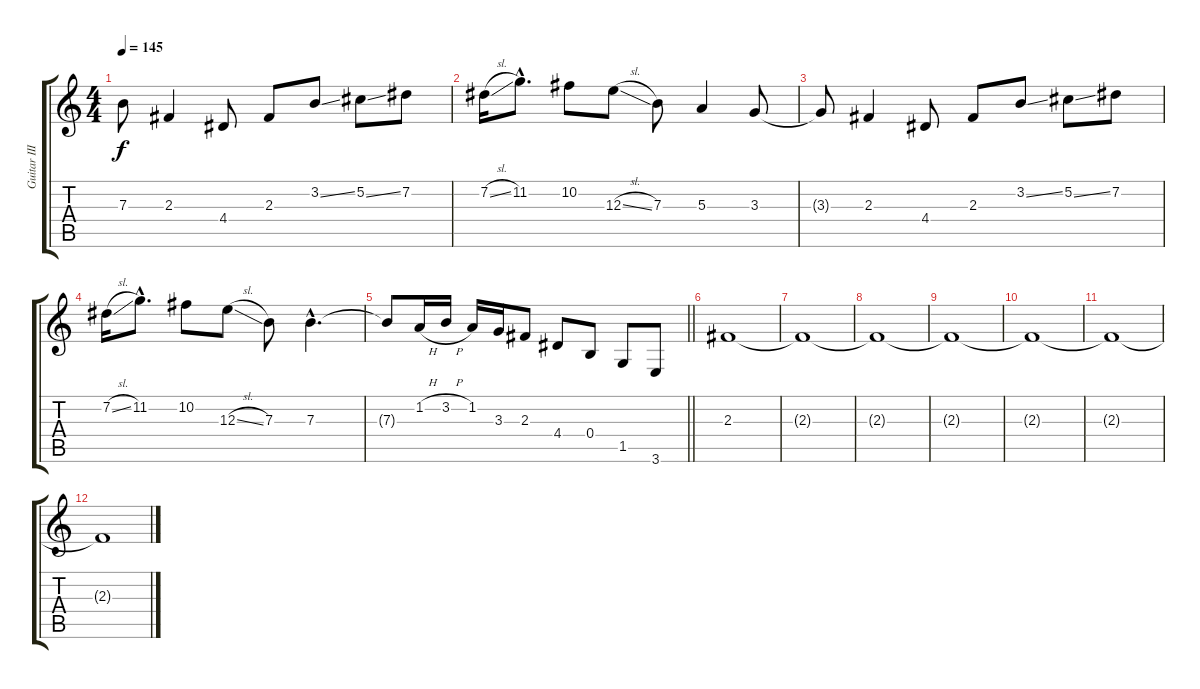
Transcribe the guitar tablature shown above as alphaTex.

\track ("Guitar III" "Guitar III") {instrument distortionguitar}
\staff {score tabs}
\tuning (Db4 Ab3 E3 B2 Gb2 Db2) {hide}
\ts (4 4)
\tempo 145
\clef g2
\ks c
7.3{t}.8{dy f} 2.3.4 4.4.8 2.3.8 3.2{ss}.8 5.2{ss}.8 7.2.8 |
7.2{sl}.16 11.2{hac}.8{d} 10.2.8 12.3{sl}.8 7.3.8 5.3.4 3.3.8 |
3.3{t}.8 2.3.4 4.4.8 2.3.8 3.2{ss}.8 5.2{ss}.8 7.2.8 |
7.2{sl}.16 11.2{hac}.8{d} 10.2.8 12.3{sl}.8 7.3.8 7.3{hac}.4{d} |
\barLineRight lightlight
7.3{t}.8 1.2{h}.16 3.2{h}.16 1.2.16 3.3.16 2.3.8 4.4.8 0.4.8 1.5.8 3.6.8 |
2.3.1 |
2.3{t}.1 |
2.3{t}.1 |
2.3{t}.1 |
2.3{t}.1 |
2.3{t}.1 |
2.3{t}.1
